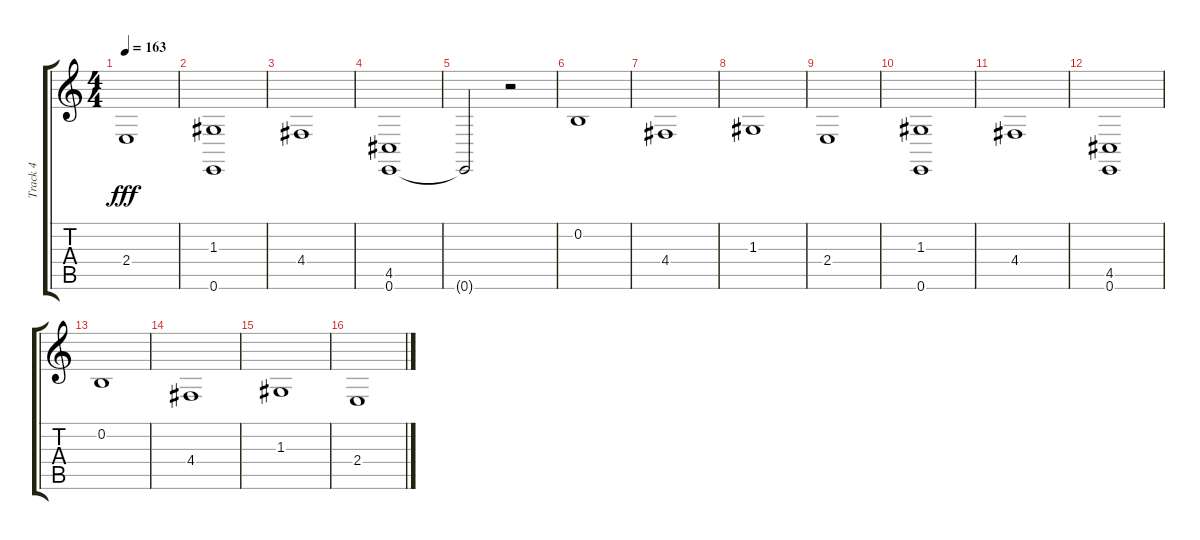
\track ("Track 4" "Track 4") {instrument acousticgrandpiano}
\staff {score tabs}
\tuning (E4 B3 G3 D3 A2 E2) {hide}
\ts (4 4)
\tempo 163
\clef g2
\ks c
2.4.1{dy fff} |
(1.3 0.6).1 |
4.4.1 |
(4.5 0.6).1 |
0.6{t}.2 r.2 |
0.2.1 |
4.4.1 |
1.3.1 |
2.4.1 |
(1.3 0.6).1 |
4.4.1 |
(4.5 0.6).1 |
0.2.1 |
4.4.1 |
1.3.1 |
2.4.1
